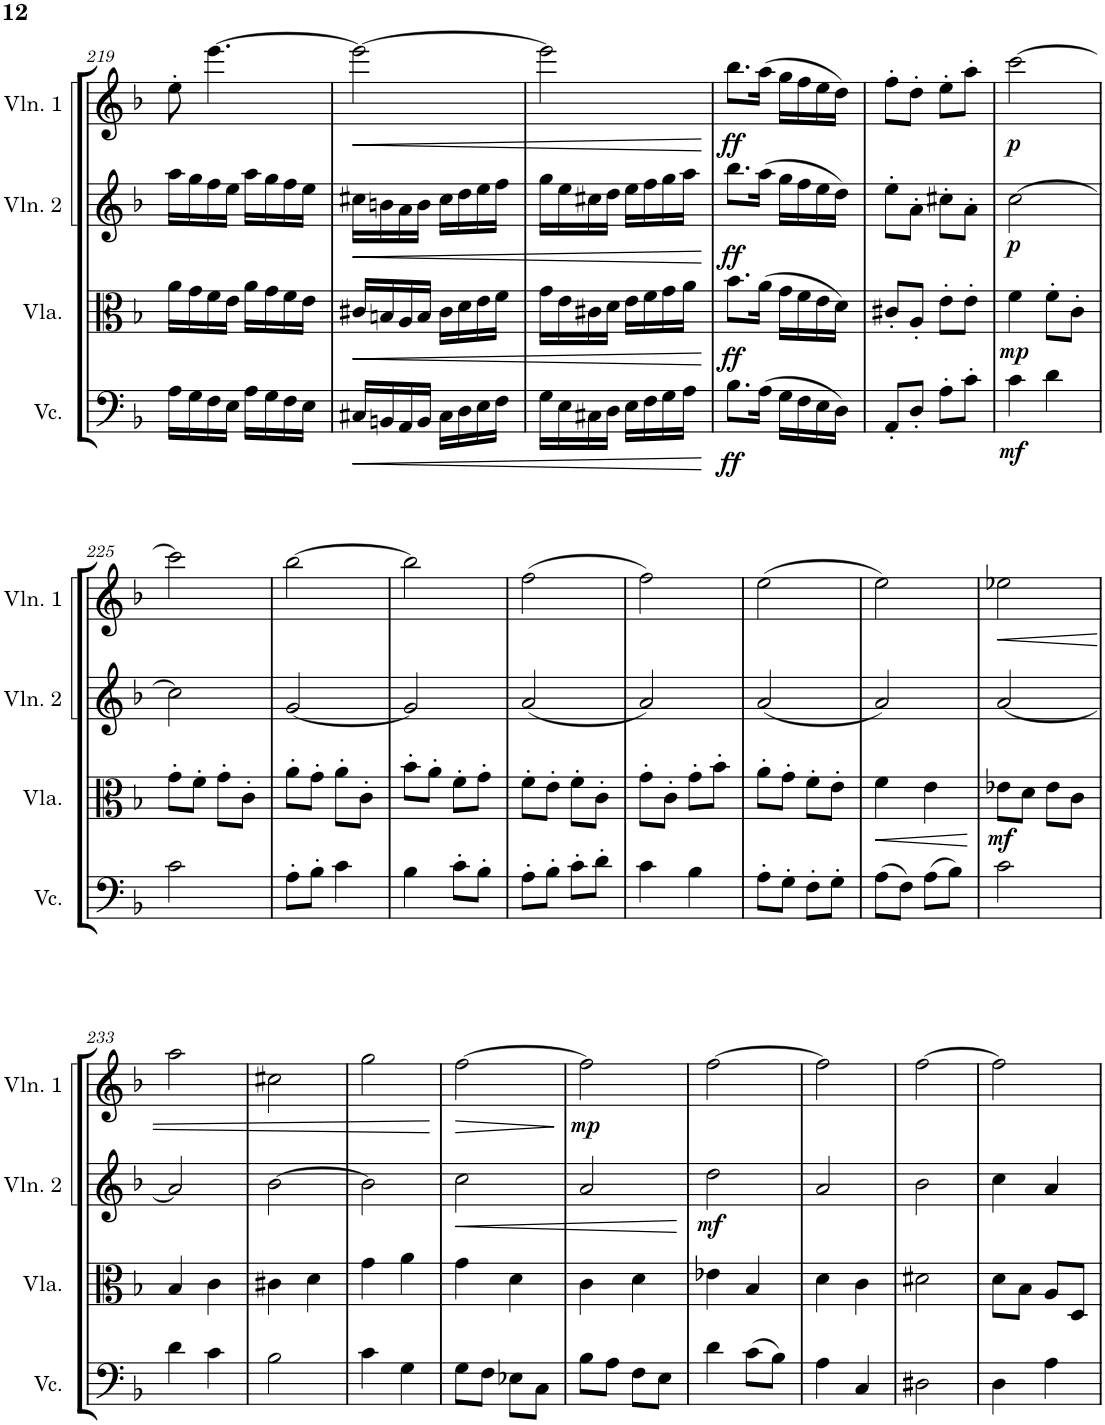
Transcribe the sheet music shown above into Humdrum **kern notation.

**kern	**dynam	**kern	**dynam	**kern	**dynam	**kern	**dynam
*part4	*part4	*part3	*part3	*part2	*part2	*part1	*part1
*staff4	*staff4	*staff3	*staff3	*staff2	*staff2	*staff1	*staff1
*I"Violoncello	*	*I"Viola	*	*I"Violin 2	*	*I"Violin 1	*
*I'Vc.	*	*I'Vla.	*	*I'Vln. 2	*	*I'Vln. 1	*
!!LO:PB:g=z
*clefF4	*	*clefC3	*	*clefG2	*	*clefG2	*
*k[b-]	*	*k[b-]	*	*k[b-]	*	*k[b-]	*
*M2/4	*	*M2/4	*	*M2/4	*	*M2/4	*
=219	=219	=219	=219	=219	=219	=219	=219
16A\LL	.	16a\LL	.	16aa\LL	.	8ee'\	.
16G\	.	16g\	.	16gg\	.	.	.
16F\	.	16f\	.	16ff\	.	[4.eee\	.
16E\JJ	.	16e\JJ	.	16ee\JJ	.	.	.
16A\LL	.	16a\LL	.	16aa\LL	.	.	.
16G\	.	16g\	.	16gg\	.	.	.
16F\	.	16f\	.	16ff\	.	.	.
16E\JJ	.	16e\JJ	.	16ee\JJ	.	.	.
=220	=220	=220	=220	=220	=220	=220	=220
!	!LO:HP:b	!	!LO:HP:b	!	!LO:HP:b	!	!LO:HP:b
16C#X/LL	<	16c#X/LL	<	16cc#X\LL	<	2eee\_	<
16BBn/	.	16Bn/	.	16bn\	.	.	.
16AA/	.	16A/	.	16a\	.	.	.
16BB/JJ	.	16B/JJ	.	16b\JJ	.	.	.
16C#\LL	.	16c#\LL	.	16cc#\LL	.	.	.
16D\	.	16d\	.	16dd\	.	.	.
16E\	.	16e\	.	16ee\	.	.	.
16F\JJ	.	16f\JJ	.	16ff\JJ	.	.	.
=221	=221	=221	=221	=221	=221	=221	=221
16G\LL	.	16g\LL	.	16gg\LL	.	2eee\]	.
16E\	.	16e\	.	16ee\	.	.	.
16C#X\	.	16c#X\	.	16cc#X\	.	.	.
16D\JJ	.	16d\JJ	.	16dd\JJ	.	.	.
16E\LL	.	16e\LL	.	16ee\LL	.	.	.
16F\	.	16f\	.	16ff\	.	.	.
16G\	.	16g\	.	16gg\	.	.	.
16A\JJ	.	16a\JJ	.	16aa\JJ	.	.	.
.	[	.	[	.	[	.	[
=222	=222	=222	=222	=222	=222	=222	=222
!	!LO:DY:b	!	!LO:DY:b	!	!LO:DY:b	!	!LO:DY:b
8.B-\L	ff	8.b-\L	ff	8.bb-\L	ff	8.bb-\L	ff
(16A\Jk	.	(16a\Jk	.	(16aa\Jk	.	(16aa\Jk	.
16G\LL	.	16g\LL	.	16gg\LL	.	16gg\LL	.
16F\	.	16f\	.	16ff\	.	16ff\	.
16E\	.	16e\	.	16ee\	.	16ee\	.
16D\JJ)	.	16d\JJ)	.	16dd\JJ)	.	16dd\JJ)	.
=223	=223	=223	=223	=223	=223	=223	=223
8AA'/L	.	8c#X'/L	.	8ee'\L	.	8ff'\L	.
8D'/J	.	8A'/J	.	8a'\J	.	8dd'\J	.
8A'\L	.	8e'\L	.	8cc#X'\L	.	8ee'\L	.
8c'\J	.	8e'\J	.	8a'\J	.	8aa'\J	.
=224	=224	=224	=224	=224	=224	=224	=224
!	!LO:DY:b	!	!LO:DY:b	!	!LO:DY:b	!	!LO:DY:b
4c\	mf	4f\	mp	[2cc\	p	[2ccc\	p
4d\	.	8f'\L	.	.	.	.	.
.	.	8c'\J	.	.	.	.	.
!!LO:LB:g=z
=225	=225	=225	=225	=225	=225	=225	=225
2c\	.	8g'\L	.	2cc\]	.	2ccc\]	.
.	.	8f'\J	.	.	.	.	.
.	.	8g'\L	.	.	.	.	.
.	.	8c'\J	.	.	.	.	.
=226	=226	=226	=226	=226	=226	=226	=226
8A'\L	.	8a'\L	.	[2g/	.	[2bb-\	.
8B-'\J	.	8g'\J	.	.	.	.	.
4c\	.	8a'\L	.	.	.	.	.
.	.	8c'\J	.	.	.	.	.
=227	=227	=227	=227	=227	=227	=227	=227
4B-\	.	8b-'\L	.	2g/]	.	2bb-\]	.
.	.	8a'\J	.	.	.	.	.
8c'\L	.	8f'\L	.	.	.	.	.
8B-'\J	.	8g'\J	.	.	.	.	.
=228	=228	=228	=228	=228	=228	=228	=228
8A'\L	.	8f'\L	.	(2a/	.	(2ff\	.
8B-'\J	.	8e'\J	.	.	.	.	.
8c'\L	.	8f'\L	.	.	.	.	.
8d'\J	.	8c'\J	.	.	.	.	.
=229	=229	=229	=229	=229	=229	=229	=229
4c\	.	8g'\L	.	2a/)	.	2ff\)	.
.	.	8c'\J	.	.	.	.	.
4B-\	.	8g'\L	.	.	.	.	.
.	.	8b-'\J	.	.	.	.	.
=230	=230	=230	=230	=230	=230	=230	=230
8A'\L	.	8a'\L	.	(2a/	.	(2ee\	.
8G'\J	.	8g'\J	.	.	.	.	.
8F'\L	.	8f'\L	.	.	.	.	.
8G'\J	.	8e'\J	.	.	.	.	.
=231	=231	=231	=231	=231	=231	=231	=231
!	!	!	!LO:HP:b	!	!	!	!
(8A\L	.	4f\	<	2a/)	.	2ee\)	.
8F\J)	.	.	.	.	.	.	.
(8A\L	.	4e\	.	.	.	.	.
8B-\J)	.	.	.	.	.	.	.
.	.	.	[	.	.	.	.
=232	=232	=232	=232	=232	=232	=232	=232
!	!	!	!LO:DY:b	!	!	!	!LO:HP:b
2c\	.	8e-X\L	mf	[2a/	.	2ee-X\	<
.	.	8d\J	.	.	.	.	.
.	.	8e-\L	.	.	.	.	.
.	.	8c\J	.	.	.	.	.
!!LO:LB:g=z
=233	=233	=233	=233	=233	=233	=233	=233
4d\	.	4B-/	.	2a/]	.	2aa\	.
4c\	.	4c\	.	.	.	.	.
=234	=234	=234	=234	=234	=234	=234	=234
2B-\	.	4c#X\	.	[2b-\	.	2cc#X\	.
.	.	4d\	.	.	.	.	.
=235	=235	=235	=235	=235	=235	=235	=235
4c\	.	4g\	.	2b-\]	.	2gg\	.
4G\	.	4a\	.	.	.	.	.
.	.	.	.	.	.	.	[
=236	=236	=236	=236	=236	=236	=236	=236
!	!	!	!	!	!LO:HP:b	!	!LO:HP:b
8G\L	.	4g\	.	2cc\	<	[2ff\	>
8F\J	.	.	.	.	.	.	.
8E-X\L	.	4d\	.	.	.	.	.
8C\J	.	.	.	.	.	.	.
.	.	.	.	.	.	.	]
=237	=237	=237	=237	=237	=237	=237	=237
!	!	!	!	!	!	!	!LO:DY:b
8B-\L	.	4c\	.	2a/	.	2ff\]	mp
8A\J	.	.	.	.	.	.	.
8F\L	.	4d\	.	.	.	.	.
8E\J	.	.	.	.	.	.	.
.	.	.	.	.	[	.	.
=238	=238	=238	=238	=238	=238	=238	=238
!	!	!	!	!	!LO:DY:b	!	!
4d\	.	4e-X\	.	2dd\	mf	[2ff\	.
(8c\L	.	4B-/	.	.	.	.	.
8B-\J)	.	.	.	.	.	.	.
=239	=239	=239	=239	=239	=239	=239	=239
4A\	.	4d\	.	2a/	.	2ff\]	.
4C/	.	4c\	.	.	.	.	.
=240	=240	=240	=240	=240	=240	=240	=240
2D#X\	.	2d#X\	.	2b-\	.	[2ff\	.
=241	=241	=241	=241	=241	=241	=241	=241
4D\	.	8d\L	.	4cc\	.	2ff\]	.
.	.	8B-\J	.	.	.	.	.
4A\	.	8A/L	.	4a/	.	.	.
.	.	8D/J	.	.	.	.	.
=	=	=	=	=	=	=	=
*-	*-	*-	*-	*-	*-	*-	*-
